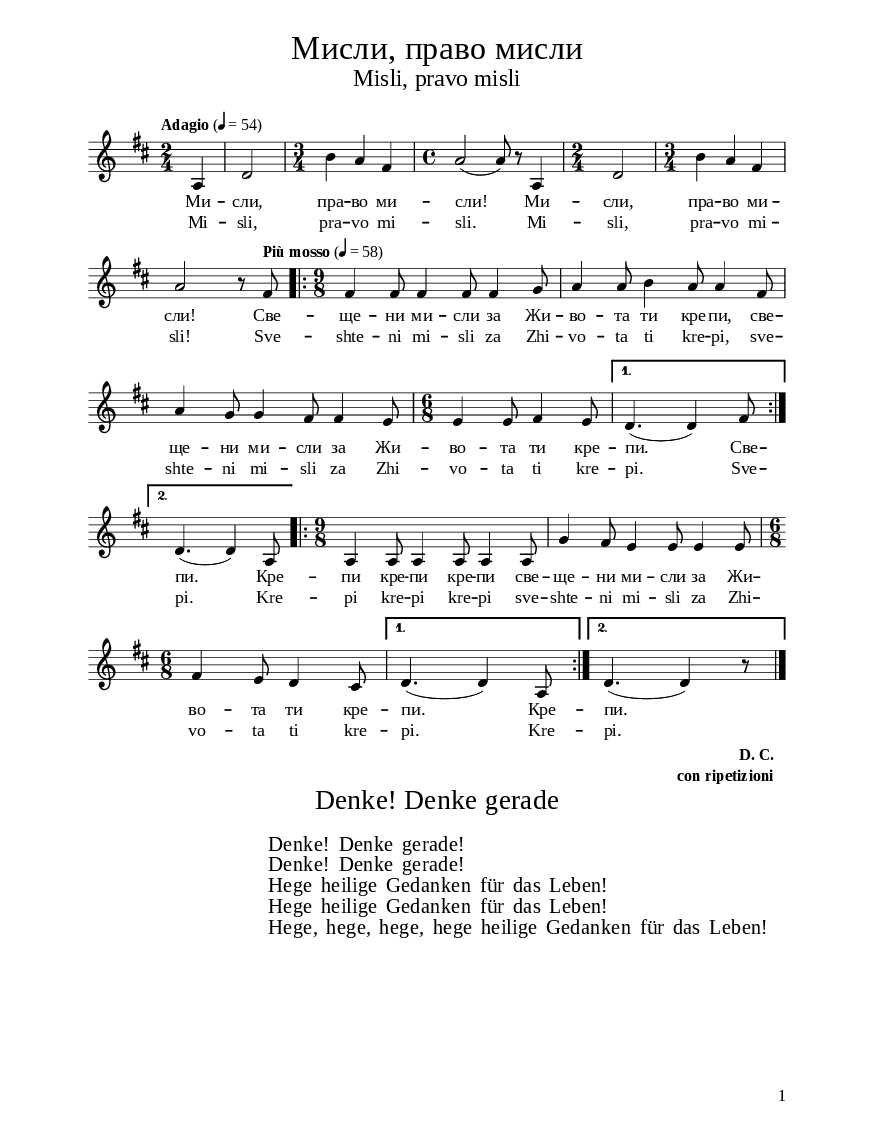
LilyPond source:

\version "2.24.0"

% include paper part and global functions
\include "include/globals.ily"

\bookpart {
  \include "include/bookpart-paper.ily"
  \score {
    \include "include/score-layout.ily"

  
  \new Voice \absolute  {
    \clef treble
    \key d \major
    \time 2/4 
      \tempoFunc "Adagio" 4 "54"

      \partial 4
      \autoBeamOff

      a4 | d'2 | \time 3/4 b'4 a' fis' | \time 4/4 a'2 ( a'8 ) r8 a4 | \time 2/4 d'2 | \time 3/4 b'4 a'4 fis'4 \break

      a'2 r8

      \tempoFunc "Più mosso" 4 "58"
      fis'8 | \repeat volta 2 {
        \time 9/8 fis'4 fis'8 fis'4 fis'8 fis'4 g'8 | a'4 a'8 b'4 a'8 a'4 fis'8 | \break

        a'4 g'8 g'4 fis'8 fis'4 e'8 | \time 6/8 e'4 e'8 fis'4 e'8 |
      } \alternative {
        {d'4. (d'4 ) fis'8 \break}
        {d'4. (d'4) a8 }
      } \repeat volta 2 {
        \time 9/8 a4 a8 a4 a8 a4 a8 | g'4 fis'8 e'4 e'8 e'4 e'8 | \break

        \time 6/8  fis'4 e'8 d'4 cis'8 |
      } \alternative { { d'4. ( d'4 ) a8 } { d'4. ( d'4 )  r8 } } \bar "|."

    }

    \addlyrics {
      Ми -- сли, пра -- во ми -- сли! Ми -- сли, пра -- во ми -- сли!

      Све -- ще -- ни ми -- сли за Жи -- во -- та ти кре -- пи, све -- ще -- ни ми -- сли за Жи -- во -- та ти кре -- пи. Све -- пи. Кре -- пи кре -- пи

      кре -- пи све -- ще -- ни ми -- сли за Жи -- во -- та ти кре -- пи.  Кре -- пи.
    }

    \addlyrics {
      Mi -- sli, pra -- vo mi -- sli. Mi -- sli, pra -- vo mi -- sli!

      Sve -- shte -- ni mi -- sli za Zhi -- vo -- ta ti kre -- pi, sve -- shte -- ni mi -- sli za Zhi -- vo -- ta ti kre -- pi. Sve -- pi. Kre -- pi kre -- pi

      kre -- pi sve -- shte -- ni mi -- sli za Zhi -- vo -- ta ti kre -- pi.  Kre -- pi.

    }


    \header {
      title = \titleFunc "Мисли, право мисли" "Misli, pravo misli"
    }

    \midi{}

  } % score
 
  \markup \dc-two "D. C.""con ripetizioni"
  

  % include foreign translation(s) of the song
  \version "2.24.2"

\markup \fill-line { \fontsize #deTitleFontSize "Denke! Denke gerade" }
\markup \null
\markup \null
\markup \fontsize #deCoupletFontSize {
  \hspace #16
  \override #`(baseline-skip . ,deCoupletBaselineSkip)

  \column {
    \line { " " Denke! Denke gerade! }
    \line { " " Denke! Denke gerade! }
    \line { " " Hege heilige Gedanken für das Leben!}
    \line { " " Hege heilige Gedanken für das Leben!}
    \line { " " Hege, hege, hege, hege heilige Gedanken für das Leben!}


  }


}


} % bookpart
